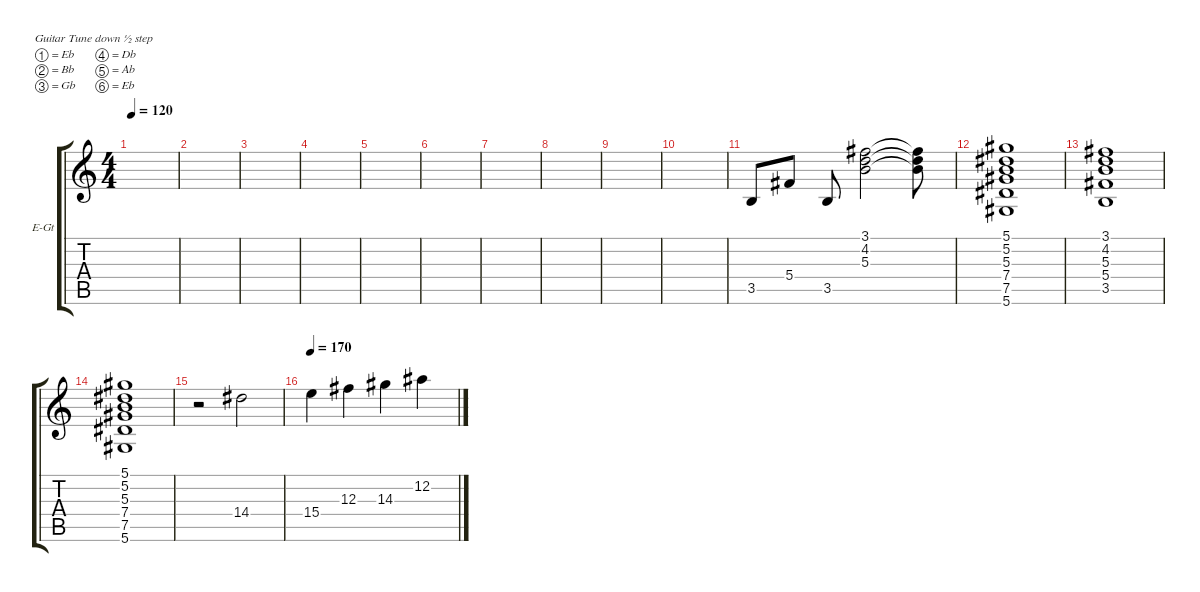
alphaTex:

\defaultSystemsLayout 4
\hideDynamics
\bracketExtendMode groupsimilarinstruments
\firstSystemTrackNameOrientation horizontal
\otherSystemsTrackNameOrientation horizontal
\track ("Electric Guitar" "E-Gt") {instrument electricguitarclean}
\staff {score tabs}
\tuning (Eb4 Bb3 Gb3 Db3 Ab2 Eb2)
\ts (4 4)
\tempo 120
\clef g2
\ks c
|
|
|
|
|
|
|
|
|
|
3.5.8 5.4.8 3.5.8 (5.3 4.2 3.1).2 (5.3{t} 4.2{t} 3.1{t}).8 |
(5.6 5.3 5.2 7.4 7.5 5.1).1 |
(3.5 5.4 5.3 4.2 3.1).1 |
(5.6 5.3 5.2 7.4 7.5 5.1).1 |
r.2 14.4.2{dy f} |
\tempo 170
15.4.4 12.3.4 14.3.4 12.2.4
